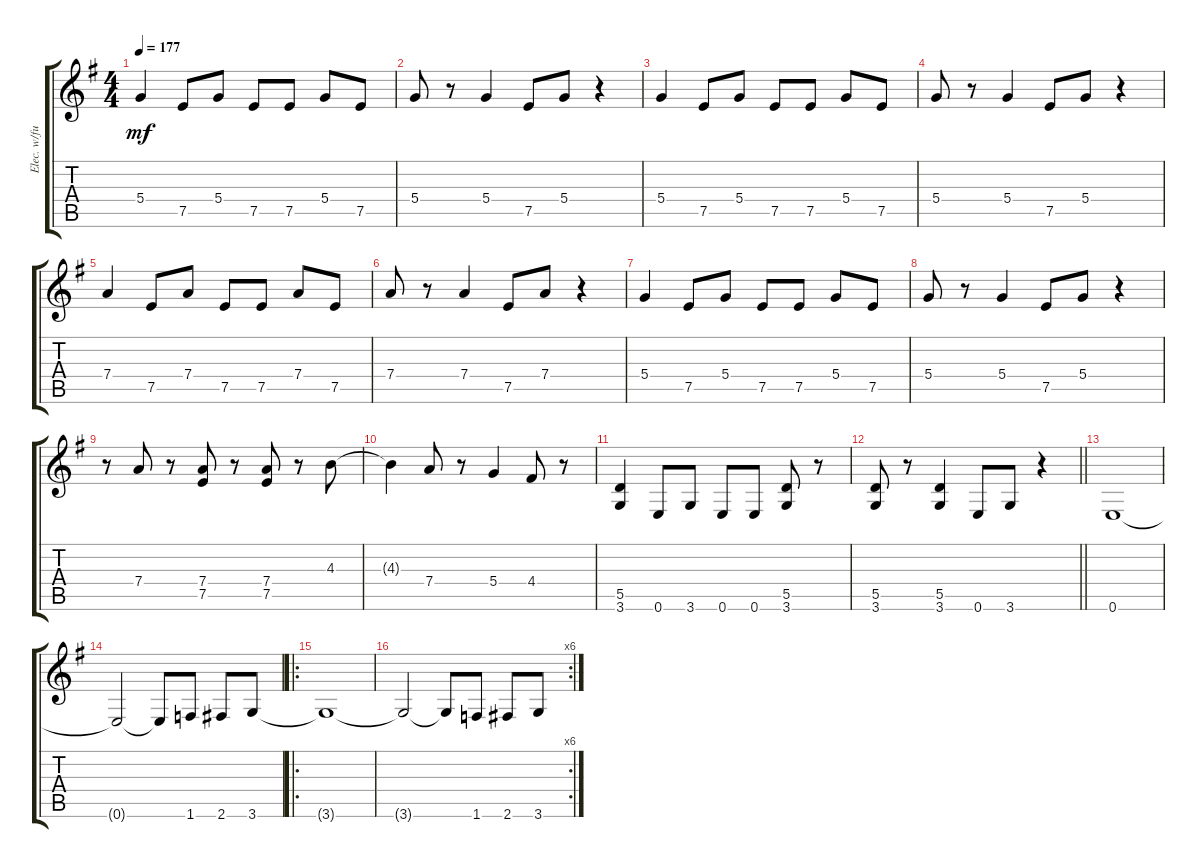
\track ("Elec. w/fuzz" "Elec. w/fu") {instrument distortionguitar}
\staff {score tabs}
\tuning (E4 B3 G3 D3 A2 E2) {hide}
\ts (4 4)
\tempo 177
\clef g2
\ks g
5.4.4{dy mf} 7.5.8 5.4.8 7.5.8 7.5.8 5.4.8 7.5.8 |
5.4.8 r.8 5.4.4 7.5.8 5.4.8 r.4 |
5.4.4 7.5.8 5.4.8 7.5.8 7.5.8 5.4.8 7.5.8 |
5.4.8 r.8 5.4.4 7.5.8 5.4.8 r.4 |
7.4.4 7.5.8 7.4.8 7.5.8 7.5.8 7.4.8 7.5.8 |
7.4.8 r.8 7.4.4 7.5.8 7.4.8 r.4 |
5.4.4 7.5.8 5.4.8 7.5.8 7.5.8 5.4.8 7.5.8 |
5.4.8 r.8 5.4.4 7.5.8 5.4.8 r.4 |
r.8 7.4.8 r.8 (7.4 7.5).8 r.8 (7.4 7.5).8 r.8 4.3.8 |
4.3{t}.4 7.4.8 r.8 5.4.4 4.4.8 r.8 |
(5.5 3.6).4 0.6.8 3.6.8 0.6.8 0.6.8 (5.5 3.6).8 r.8 |
\barLineRight lightlight
(5.5 3.6).8 r.8 (5.5 3.6).4 0.6.8 3.6.8 r.4 |
0.6.1 |
0.6{t}.2 0.6{t}.8 1.6.8 2.6.8 3.6.8 |
\ro
3.6{t}.1 |
\rc 6
3.6{t}.2 3.6{t}.8 1.6.8 2.6.8 3.6.8
